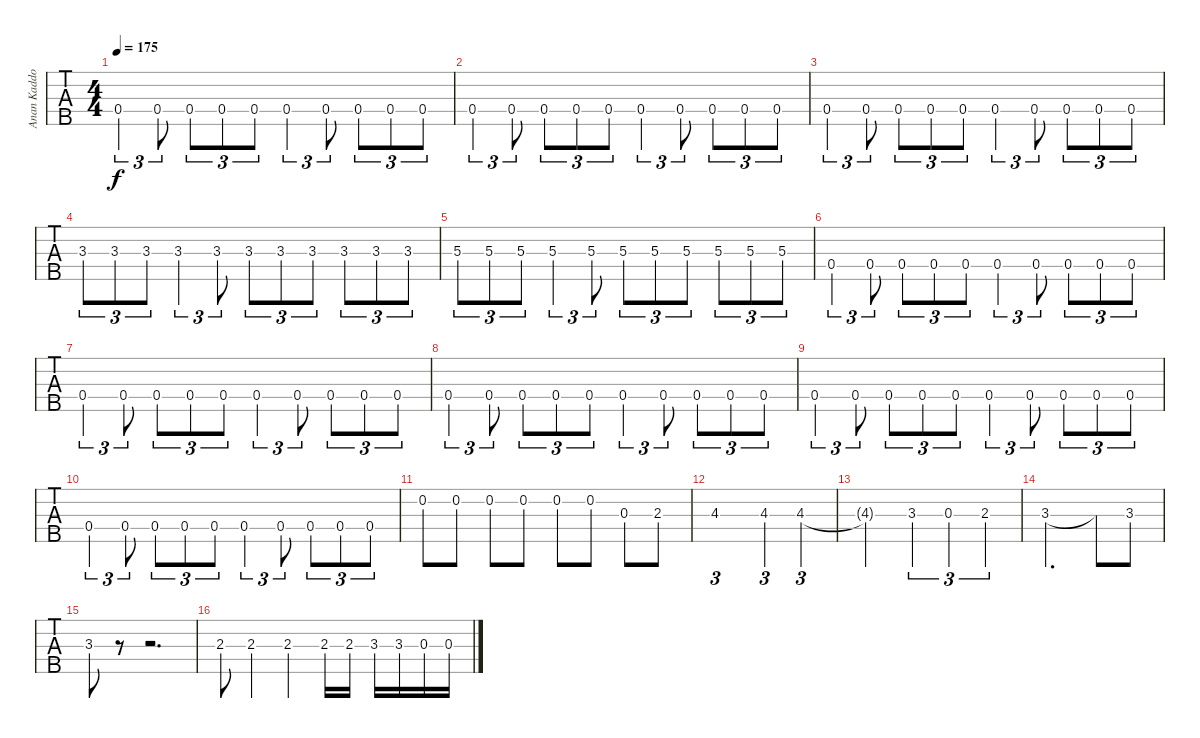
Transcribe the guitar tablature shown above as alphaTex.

\track ("Anan Kaddouri, Bass" "Anan Kaddo") {instrument electricbassfinger}
\staff {tabs}
\tuning (Gb2 Db2 Ab1 Eb1 Bb0) {hide}
\ts (4 4)
\tempo 175
\clef f4
\ks c
0.4.4{tu (3 2) dy f} 0.4.8{tu (3 2)} 0.4.8{tu (3 2)} 0.4.8{tu (3 2)} 0.4.8{tu (3 2)} 0.4.4{tu (3 2)} 0.4.8{tu (3 2)} 0.4.8{tu (3 2)} 0.4.8{tu (3 2)} 0.4.8{tu (3 2)} |
0.4.4{tu (3 2)} 0.4.8{tu (3 2)} 0.4.8{tu (3 2)} 0.4.8{tu (3 2)} 0.4.8{tu (3 2)} 0.4.4{tu (3 2)} 0.4.8{tu (3 2)} 0.4.8{tu (3 2)} 0.4.8{tu (3 2)} 0.4.8{tu (3 2)} |
0.4.4{tu (3 2)} 0.4.8{tu (3 2)} 0.4.8{tu (3 2)} 0.4.8{tu (3 2)} 0.4.8{tu (3 2)} 0.4.4{tu (3 2)} 0.4.8{tu (3 2)} 0.4.8{tu (3 2)} 0.4.8{tu (3 2)} 0.4.8{tu (3 2)} |
3.3.8{tu (3 2)} 3.3.8{tu (3 2)} 3.3.8{tu (3 2)} 3.3.4{tu (3 2)} 3.3.8{tu (3 2)} 3.3.8{tu (3 2)} 3.3.8{tu (3 2)} 3.3.8{tu (3 2)} 3.3.8{tu (3 2)} 3.3.8{tu (3 2)} 3.3.8{tu (3 2)} |
5.3.8{tu (3 2)} 5.3.8{tu (3 2)} 5.3.8{tu (3 2)} 5.3.4{tu (3 2)} 5.3.8{tu (3 2)} 5.3.8{tu (3 2)} 5.3.8{tu (3 2)} 5.3.8{tu (3 2)} 5.3.8{tu (3 2)} 5.3.8{tu (3 2)} 5.3.8{tu (3 2)} |
0.4.4{tu (3 2)} 0.4.8{tu (3 2)} 0.4.8{tu (3 2)} 0.4.8{tu (3 2)} 0.4.8{tu (3 2)} 0.4.4{tu (3 2)} 0.4.8{tu (3 2)} 0.4.8{tu (3 2)} 0.4.8{tu (3 2)} 0.4.8{tu (3 2)} |
0.4.4{tu (3 2)} 0.4.8{tu (3 2)} 0.4.8{tu (3 2)} 0.4.8{tu (3 2)} 0.4.8{tu (3 2)} 0.4.4{tu (3 2)} 0.4.8{tu (3 2)} 0.4.8{tu (3 2)} 0.4.8{tu (3 2)} 0.4.8{tu (3 2)} |
0.4.4{tu (3 2)} 0.4.8{tu (3 2)} 0.4.8{tu (3 2)} 0.4.8{tu (3 2)} 0.4.8{tu (3 2)} 0.4.4{tu (3 2)} 0.4.8{tu (3 2)} 0.4.8{tu (3 2)} 0.4.8{tu (3 2)} 0.4.8{tu (3 2)} |
0.4.4{tu (3 2)} 0.4.8{tu (3 2)} 0.4.8{tu (3 2)} 0.4.8{tu (3 2)} 0.4.8{tu (3 2)} 0.4.4{tu (3 2)} 0.4.8{tu (3 2)} 0.4.8{tu (3 2)} 0.4.8{tu (3 2)} 0.4.8{tu (3 2)} |
0.4.4{tu (3 2)} 0.4.8{tu (3 2)} 0.4.8{tu (3 2)} 0.4.8{tu (3 2)} 0.4.8{tu (3 2)} 0.4.4{tu (3 2)} 0.4.8{tu (3 2)} 0.4.8{tu (3 2)} 0.4.8{tu (3 2)} 0.4.8{tu (3 2)} |
0.2.8 0.2.8 0.2.8 0.2.8 0.2.8 0.2.8 0.3.8 2.3.8 |
4.3.1{tu (3 2)} 4.3.4{tu (3 2)} 4.3.4{tu (3 2)} |
4.3{t}.2 3.3.4{tu (3 2)} 0.3.4{tu (3 2)} 2.3.4{tu (3 2)} |
3.3.2{d} 3.3{t}.8 3.3.8 |
3.3.8 r.8 r.2{d} |
2.3.8 2.3.4 2.3.4 2.3.16 2.3.16 3.3.16 3.3.16 0.3.16 0.3.16
